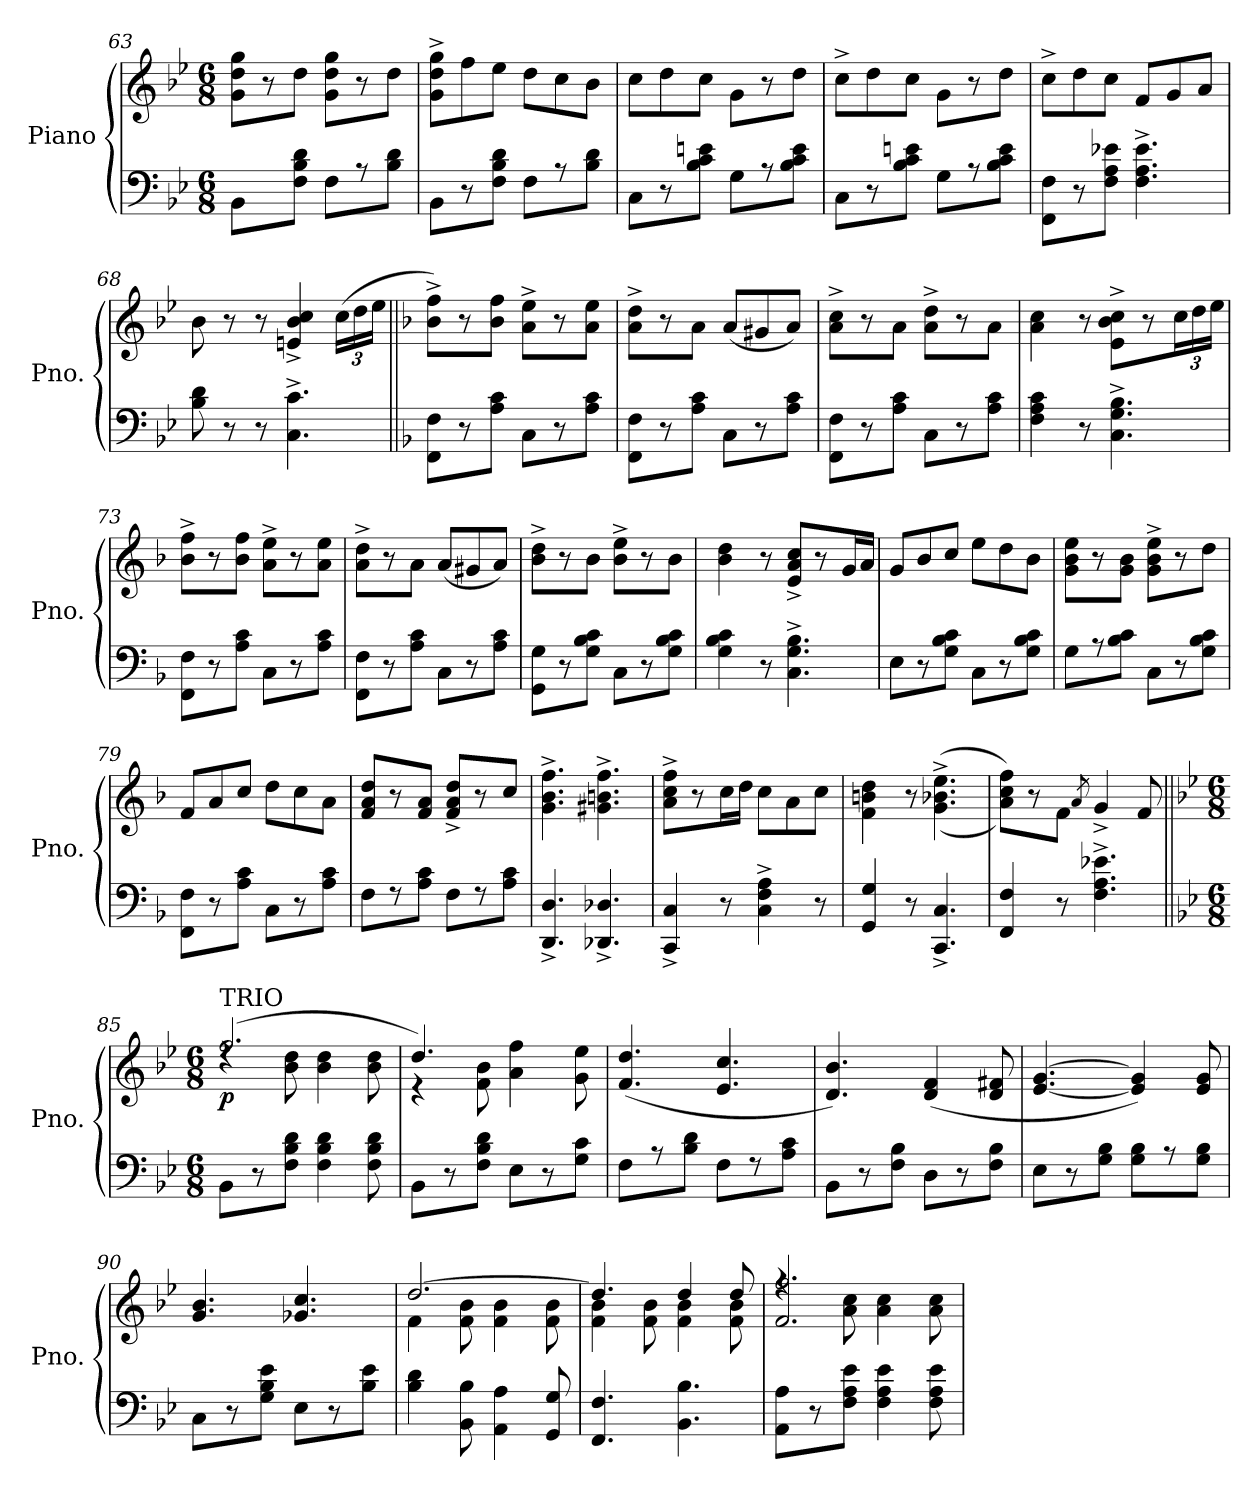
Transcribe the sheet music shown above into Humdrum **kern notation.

**kern	**kern	**dynam
*part1	*part1	*part1
*staff2	*staff1	*staff1/2
*I"Piano	*	*
*I'Pno.	*	*
*clefF4	*clefG2	*
*k[b-e-]	*k[b-e-]	*
*M6/8	*M6/8	*
=63	=63	=63
8BB-\L	8g\ 8dd\ 8gg\L	.
8ryy	8r	.
8F\ 8B-\ 8d\J	8dd\J	.
8F\L	8g\ 8dd\ 8gg\L	.
8r	8r	.
8B-\ 8d\J	8dd\J	.
=64	=64	=64
8BB-\L	8g\^ 8dd\^ 8gg\^L	.
8r	8ff\	.
8F\ 8B-\ 8d\J	8ee-\J	.
8F\L	8dd\L	.
8r	8cc\	.
8B-\ 8d\J	8b-\J	.
!!LO:LB:g=z
=65	=65	=65
8C\L	8cc\L	.
8r	8dd\	.
8B-\ 8c\ 8en\J	8cc\J	.
8G\L	8g\L	.
8r	8r	.
8B-\ 8c\ 8e\J	8dd\J	.
=66	=66	=66
8C\L	8cc^\L	.
8r	8dd\	.
8B-\ 8c\ 8en\J	8cc\J	.
8G\L	8g\L	.
8r	8r	.
8B-\ 8c\ 8e\J	8dd\J	.
=67	=67	=67
8FF\ 8F\L	8cc^\L	.
8r	8dd\	.
8F\ 8A\ 8e-X\J	8cc\J	.
4.F\^ 4.A\^ 4.e-\^	8f/L	.
.	8g/	.
.	8a/J	.
=68	=68	=68
8B-\ 8d\	8b-\	.
8r	8r	.
8r	8r	.
4.C\^ 4.c\^	4en/^ 4b-/^ 4cc/^	.
*	*Xbrackettup	*
.	(>24cc\LL	.
.	24dd\	.
.	24ee-\JJ	.
=69||	=69||	=69||
*k[b-]	*k[b-]	*
8FF\ 8F\L	8b-\^ 8ff\^L)	.
8r	8r	.
8A\ 8c\J	8b-\ 8ff\J	.
8C\L	8a\^ 8ee\^L	.
8r	8r	.
8A\ 8c\J	8a\ 8ee\J	.
=70	=70	=70
8FF\ 8F\L	8a\^ 8dd\^L	.
8r	8r	.
8A\ 8c\J	8a\J	.
8C\L	(<8a/L	.
8r	8g#X/	.
8A\ 8c\J	8a/J)	.
=71	=71	=71
8FF\ 8F\L	8a\^ 8cc\^L	.
8r	8r	.
8A\ 8c\J	8a\J	.
8C\L	8a\^ 8dd\^L	.
8r	8r	.
8A\ 8c\J	8a\J	.
!!LO:LB:g=z
=72	=72	=72
4F\ 4A\ 4c\	4a\ 4cc\	.
8r	8r	.
4.C\^ 4.G\^ 4.B-\^	8e\^ 8b-\^ 8cc\^L	.
.	8r	.
.	24cc\L	.
.	24dd\	.
.	24ee\JJ	.
=73	=73	=73
8FF\ 8F\L	8b-\^ 8ff\^L	.
8r	8r	.
8A\ 8c\J	8b-\ 8ff\J	.
8C\L	8a\^ 8ee\^L	.
8r	8r	.
8A\ 8c\J	8a\ 8ee\J	.
=74	=74	=74
8FF\ 8F\L	8a\^ 8dd\^L	.
8r	8r	.
8A\ 8c\J	8a\J	.
8C\L	(<8a/L	.
8r	8g#X/	.
8A\ 8c\J	8a/J)	.
=75	=75	=75
8GG\ 8G\L	8b-\^ 8dd\^L	.
8r	8r	.
8G\ 8B-\ 8c\J	8b-\J	.
8C\L	8b-\^ 8ee\^L	.
8r	8r	.
8G\ 8B-\ 8c\J	8b-\J	.
=76	=76	=76
4G\ 4B-\ 4c\	4b-\ 4dd\	.
8r	8r	.
4.C\^ 4.G\^ 4.B-\^	8e/^ 8a/^ 8cc/^L	.
.	8r	.
.	16g/L	.
.	16a/JJ	.
=77	=77	=77
8E\L	8g/L	.
8r	8b-/	.
8G\ 8B-\ 8c\J	8cc/J	.
8C\L	8ee\L	.
8r	8dd\	.
8G\ 8B-\ 8c\J	8b-\J	.
!!LO:PB:g=z
=78	=78	=78
8G\L	8g\ 8b-\ 8ee\L	.
8r	8r	.
8B-\ 8c\J	8g\ 8b-\J	.
8C\L	8g\^ 8b-\^ 8ee\^L	.
8r	8r	.
8G\ 8B-\ 8c\J	8dd\J	.
=79	=79	=79
8FF\ 8F\L	8f/L	.
8r	8a/	.
8A\ 8c\J	8cc/J	.
8C\L	8dd\L	.
8r	8cc\	.
8A\ 8c\J	8a\J	.
=80	=80	=80
8F\L	8f/ 8a/ 8dd/L	.
8r	8r	.
8A\ 8c\J	8f/ 8a/J	.
8F\L	8f/^ 8a/^ 8dd/^L	.
8r	8r	.
8A\ 8c\J	8cc/J	.
=81	=81	=81
4.DD/^ 4.D/^	4.g\^ 4.b-\^ 4.ff\^	.
4.DD-X/^ 4.D-X/^	4.g#X\^ 4.bn\^ 4.ff\^	.
=82	=82	=82
4CC/^ 4C/^	8a\^ 8cc\^ 8ff\^L	.
.	8r	.
8r	16cc\L	.
.	16dd\JJ	.
4C\^ 4F\^ 4A\^	8cc\L	.
.	8a\	.
8r	8cc\J	.
=83	=83	=83
4GG/ 4G/	4f\ 4bn\ 4dd\	.
8r	8r	.
4.CC/^ 4.C/^	(>(<4.g\^ 4.b-X\^ 4.ee\^	.
=84	=84	=84
4FF/ 4F/	8a\ 8cc\ 8ff\L))	.
.	8r	.
8r	8f\J	.
.	8qa/	.
4.F\^ 4.A\^ 4.e-X\^	4g^/	.
.	8f/	.
!!LO:PB:g=z
=85||	=85||	=85||
*k[b-e-]	*k[b-e-]	*
*M6/8	*M6/8	*
*	*^	*
!	!LO:TX:a:t=TRIO	!	!
!	!	!	!LO:DY:b
8BB-\L	(>2.ff/	4rdd	p
8r	.	.	.
8F\ 8B-\ 8d\J	.	8b-\ 8dd\	.
4F\ 4B-\ 4d\	.	4b-\ 4dd\	.
8F\ 8B-\ 8d\	.	8b-\ 8dd\	.
=86	=86	=86	=86
8BB-\L	4.dd/)	4r	.
8r	.	.	.
8F\ 8B-\ 8d\J	.	8f\ 8b-\	.
8E-\L	4a\ 4ff\	4.ryy	.
8r	.	.	.
8G\ 8c\J	8g\ 8ee-\	.	.
*	*v	*v	*
=87	=87	=87
8F\L	(<4.f/ 4.dd/	.
8r	.	.
8B-\ 8d\J	.	.
8F\L	4.e-/ 4.cc/	.
8r	.	.
8A\ 8c\J	.	.
=88	=88	=88
8BB-\L	4.d/ 4.b-/)	.
8r	.	.
8F\ 8B-\J	.	.
8D\L	(<4d/ 4f/	.
8r	.	.
8F\ 8B-\J	8d/ 8f#X/	.
=89	=89	=89
8E-\L	[4.e-/ [4.g/	.
8r	.	.
8G\ 8B-\J	.	.
8G\ 8B-\L	4e-/] 4g/])	.
8r	.	.
8G\ 8B-\J	8e-/ 8g/	.
=90	=90	=90
8C\L	4.g/ 4.b-/	.
8r	.	.
8G\ 8B-\ 8e-\J	.	.
8E-\L	4.g-X/ 4.cc/	.
8r	.	.
8B-\ 8e-\J	.	.
!!LO:LB:g=z
=91	=91	=91
*	*^	*
4B-\ 4d\	[2.dd/	4f\	.
8BB-\ 8B-\	.	8f\ 8b-\	.
4AA\ 4A\	.	4f\ 4b-\	.
8GG/ 8G/	.	8f\ 8b-\	.
=92	=92	=92	=92
4.FF/ 4.F/	4.dd/]	4f\ 4b-\	.
.	.	8f\ 8b-\	.
4.BB-\ 4.B-\	4dd/	4f\ 4b-\	.
.	8dd/	8f\ 8b-\	.
=93	=93	=93	=93
8AA\ 8A\L	2.f/ 2.ff/	4rff	.
8r	.	.	.
8F\ 8A\ 8e-\J	.	8a\ 8cc\	.
4F\ 4A\ 4e-\	.	4a\ 4cc\	.
8F\ 8A\ 8e-\	.	8a\ 8cc\	.
*	*v	*v	*
=	=	=
*-	*-	*-
